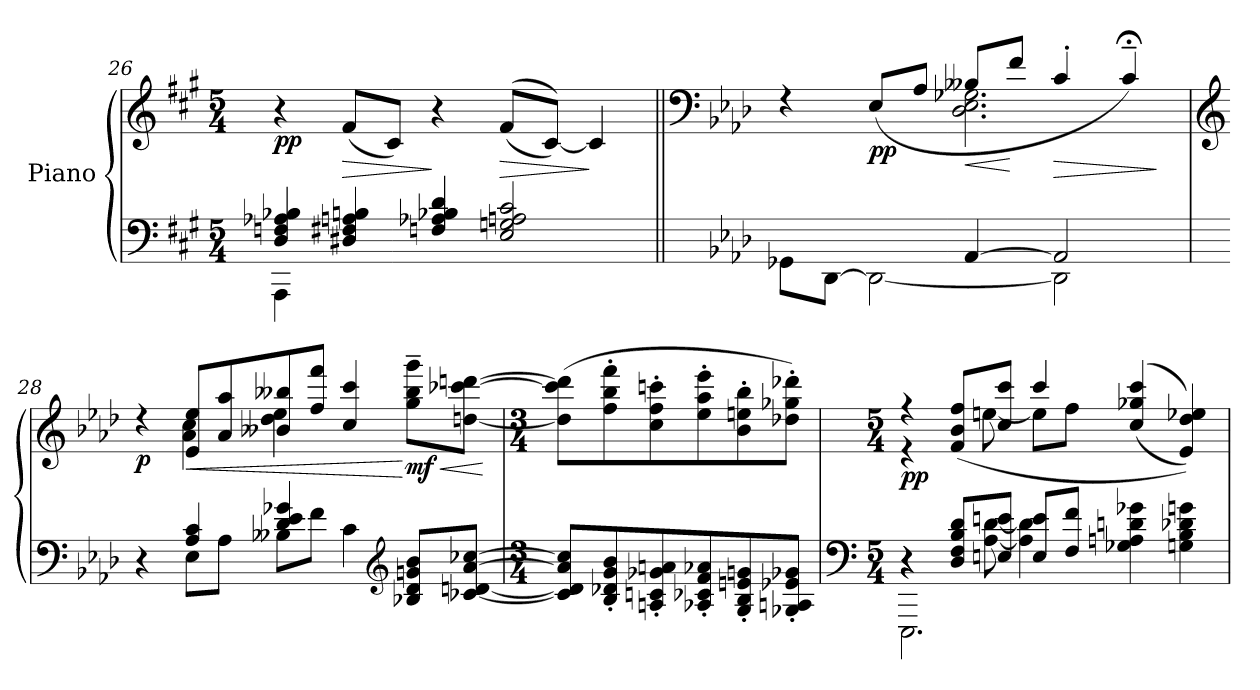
**kern	**kern	**dynam
*part1	*part1	*part1
*staff2	*staff1	*staff1/2
*I"Piano	*	*
*clefF4	*clefG2	*
*k[f#c#g#]	*k[f#c#g#]	*
*M5/4	*M5/4	*
=26	=26	=26
*^	*	*
!	!	!	!LO:DY:b
4D/ 4Fn/ 4A-X/ 4B-X/	4AAA\	4r	pp
!	!	!	!LO:HP:b
4D#X/ 4F#X/ 4An/ 4Bn/	1ryy	(<8f#/L	>
.	.	8c#/J)	.
4Fn/ 4A-X/ 4B-X/ 4d/	.	4r	]
!	!	!	!LO:HP:b
2E/ 2Gn/ 2An/ 2c#/	.	(<(<8f#/L	>
.	.	[8c#/J))	.
.	.	4c#/]	]
!!LO:LB:g=z
=27||	=27||	=27||	=27||
*	*	*clefF4	*
*k[b-e-a-d-]	*	*k[b-e-a-d-]	*
*	*	*^	*
2ryy	8GG-X\L	4rF	2ryy	.
.	[8DD-\J	.	.	.
!	!	!	!	!LO:DY:b
.	2DD-\_	(>8E-/L	.	pp
.	.	8A-/J	.	.
!	!	!	!	!LO:HP:b
[4AA-/	.	8B--X/L	2.D-\ 2.E-\ 2.G-X\	<
.	.	8f/J	.	[
!	!	!	!	!LO:HP:b
2AA-/]	2DD-\]	4c'/	.	>
.	.	4c;<~/)	.	.
*v	*v	*	*	*
*	*v	*v	*
.	.	]
=28	=28	=28
*	*clefG2	*
*^	*^	*
!	!	!	!	!LO:DY:b
4r	4ryy	4rdd	4ryy	p
!	!	!	!	!LO:HP:b
8E-\L	4A-/ 4c/	8e-/ 8ee-/L	(<4a-\ 4cc\	<
8A-\J	.	8a-/ 8aa-/	.	.
8B--X\L	4d-/ 4e-/ 4g-X/	8b--X/ 8bb--X/	4dd-\ 4ee-\	.
8f\J	.	8ff/ 8fff/J	.	.
4c\	2ryy	4cc/ 4ccc/	2ryy	.
*clefG2	*	*	*	*
!	!	!	!	!LO:HP:n=1:b
!	!	!	!	!LO:DY:n=1:b
8B-X/ 8d-/ 8gn/ 8b-/L	.	8gg\~ 8bb--\~ 8ggg\~L	.	[ < mf
[8c-X/ [8dn/ [8a-/ [8cc-X/J)	.	([8ddn\ [8ccc-X\ [8dddn\J	.	.
*v	*v	*	*	*
*	*v	*v	*
.	.	[
=29	=29	=29
*M3/4	*M3/4	*
8c-/] 8d/] 8a-/] 8cc-/]L	(>8dd\] 8ccc-\] 8ddd\]L	.
8B-/' 8d-X/' 8g/' 8b-/'	8ff\' 8bb-\' 8fff\'	.
8An/' 8cn/' 8g-X/' 8an/'	8cc\' 8ff\' 8cccn\'	.
8A-X/' 8c-X/' 8f/' 8a-X/'	8ee-\' 8aa-\' 8eee-\'	.
8G/' 8B-/' 8en/' 8gn/'	8b-\' 8een\' 8bb-\'	.
8G-X/' 8An/' 8e-X/' 8g-X/'J	8dd-X\' 8gg-X\' 8ddd-X\'J)	.
!!LO:LB:g=z
=30	=30	=30
*clefF4	*	*
*M5/4	*M5/4	*
*^	*^	*
*	*^	*	*	*
!	!	!	!	!	!LO:DY:b
4r	4r	2.EEE-\	4r	4r	pp
8D-/ 8F/ 8B-/ 8d-/L	8ryy	.	(>8f/ 8b-/ 8ff/L	8ryy	.
8En/ 8en/J	[8A-\ [8d-\	.	8cc/ 8ccc/J	[8een\	.
8E/ 8e/L	4A-\] 4d-\]	.	4ccc/	(<8ee\L]	.
8F/ 8f/J	.	.	.	8ff\J	.
4G-X\ 4An\ 4dn\ 4g-X\	4rAAAyy	2ryy	(<(<4cc/ 4gg-X/ 4ccc/	2ryy)	.
4Gn\ 4B-\ 4d-X\ 4gn\	4rAAAyy	.	4e-/ 4dd-/ 4ee-X/)))	.	.
*v	*v	*v	*	*	*
*	*v	*v	*
=	=	=
*-	*-	*-
